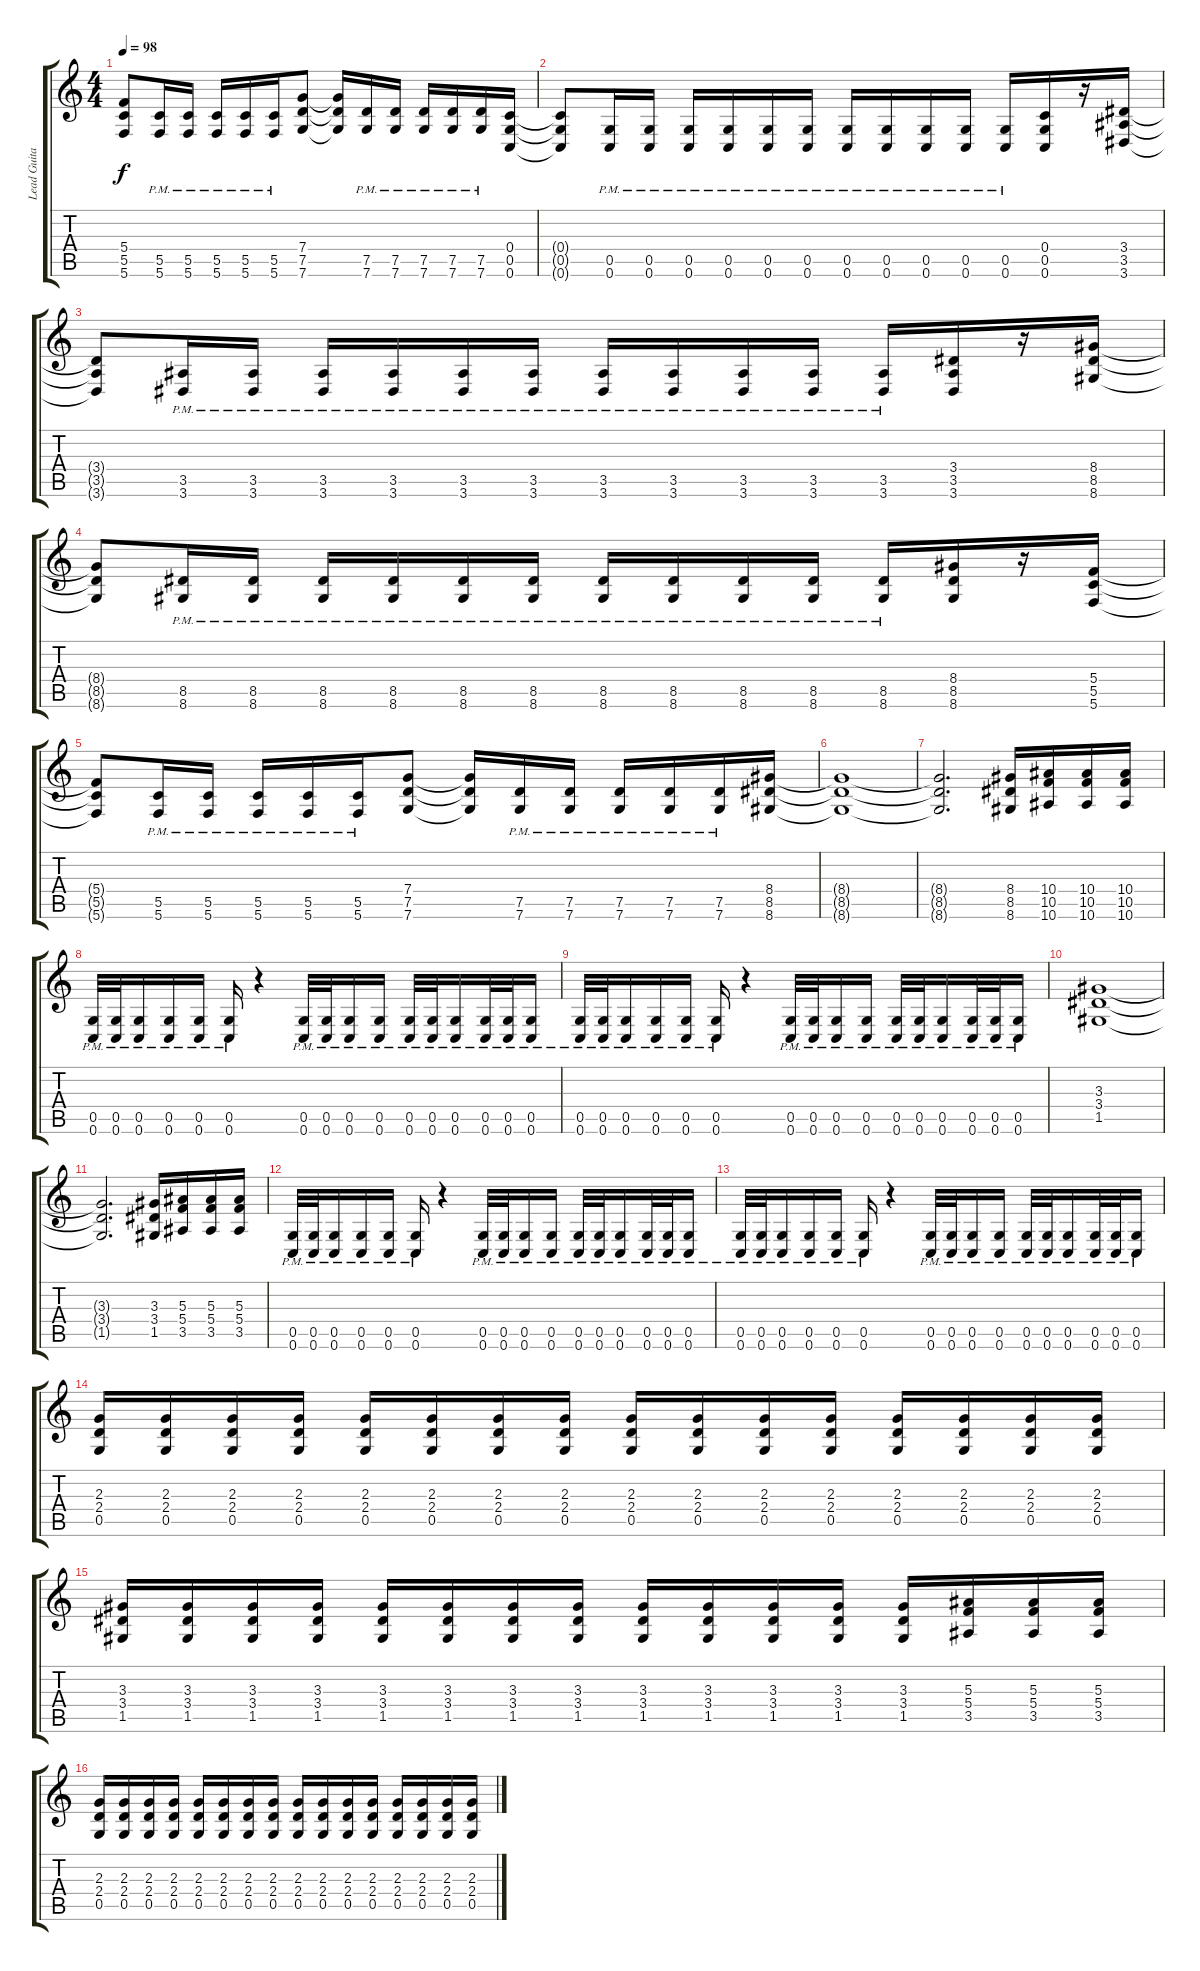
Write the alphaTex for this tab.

\track ("Lead Guitar" "Lead Guita") {instrument distortionguitar}
\staff {score tabs}
\tuning (D4 A3 F3 C3 G2 C2) {hide}
\ts (4 4)
\tempo 98
\clef g2
\ks c
(5.4{t} 5.5{t} 5.6{t}).8{dy f} (5.5{pm} 5.6{pm}).16 (5.5{pm} 5.6{pm}).16 (5.5{pm} 5.6{pm}).16 (5.5{pm} 5.6{pm}).16 (5.5{pm} 5.6{pm}).16 (7.4 7.5 7.6).8 (7.4{t} 7.5{t} 7.6{t}).16 (7.5{pm} 7.6{pm}).16 (7.5{pm} 7.6{pm}).16 (7.5{pm} 7.6{pm}).16 (7.5{pm} 7.6{pm}).16 (7.5{pm} 7.6{pm}).16 (0.4 0.5 0.6).16 |
(0.4{t} 0.5{t} 0.6{t}).8 (0.5{pm} 0.6{pm}).16 (0.5{pm} 0.6{pm}).16 (0.5{pm} 0.6{pm}).16 (0.5{pm} 0.6{pm}).16 (0.5{pm} 0.6{pm}).16 (0.5{pm} 0.6{pm}).16 (0.5{pm} 0.6{pm}).16 (0.5{pm} 0.6{pm}).16 (0.5{pm} 0.6{pm}).16 (0.5{pm} 0.6{pm}).16 (0.5{pm} 0.6{pm}).16 (0.4 0.5 0.6).16 r.16 (3.4 3.5 3.6).16 |
(3.4{t} 3.5{t} 3.6{t}).8 (3.5{pm} 3.6{pm}).16 (3.5{pm} 3.6{pm}).16 (3.5{pm} 3.6{pm}).16 (3.5{pm} 3.6{pm}).16 (3.5{pm} 3.6{pm}).16 (3.5{pm} 3.6{pm}).16 (3.5{pm} 3.6{pm}).16 (3.5{pm} 3.6{pm}).16 (3.5{pm} 3.6{pm}).16 (3.5{pm} 3.6{pm}).16 (3.5{pm} 3.6{pm}).16 (3.4 3.5 3.6).16 r.16 (8.4 8.5 8.6).16 |
(8.4{t} 8.5{t} 8.6{t}).8 (8.5{pm} 8.6{pm}).16 (8.5{pm} 8.6{pm}).16 (8.5{pm} 8.6{pm}).16 (8.5{pm} 8.6{pm}).16 (8.5{pm} 8.6{pm}).16 (8.5{pm} 8.6{pm}).16 (8.5{pm} 8.6{pm}).16 (8.5{pm} 8.6{pm}).16 (8.5{pm} 8.6{pm}).16 (8.5{pm} 8.6{pm}).16 (8.5{pm} 8.6{pm}).16 (8.4 8.5 8.6).16 r.16 (5.4 5.5 5.6).16 |
(5.4{t} 5.5{t} 5.6{t}).8 (5.5{pm} 5.6{pm}).16 (5.5{pm} 5.6{pm}).16 (5.5{pm} 5.6{pm}).16 (5.5{pm} 5.6{pm}).16 (5.5{pm} 5.6{pm}).16 (7.4 7.5 7.6).8 (7.4{t} 7.5{t} 7.6{t}).16 (7.5{pm} 7.6{pm}).16 (7.5{pm} 7.6{pm}).16 (7.5{pm} 7.6{pm}).16 (7.5{pm} 7.6{pm}).16 (7.5{pm} 7.6{pm}).16 (8.4 8.5 8.6).16 |
(8.4{t} 8.5{t} 8.6{t}).1 |
(8.4{t} 8.5{t} 8.6{t}).2{d} (8.4 8.5 8.6).16 (10.4 10.5 10.6).16 (10.4 10.5 10.6).16 (10.4 10.5 10.6).16 |
(0.5{pm} 0.6{pm}).32 (0.5{pm} 0.6{pm}).32 (0.5{pm} 0.6{pm}).16 (0.5{pm} 0.6{pm}).16 (0.5{pm} 0.6{pm}).16 (0.5{pm} 0.6{pm}).16 r.4 (0.5{pm} 0.6{pm}).32 (0.5{pm} 0.6{pm}).32 (0.5{pm} 0.6{pm}).16 (0.5{pm} 0.6{pm}).16 (0.5{pm} 0.6{pm}).32 (0.5{pm} 0.6{pm}).32 (0.5{pm} 0.6{pm}).16 (0.5{pm} 0.6{pm}).32 (0.5{pm} 0.6{pm}).32 (0.5{pm} 0.6{pm}).16 |
(0.5{pm} 0.6{pm}).32 (0.5{pm} 0.6{pm}).32 (0.5{pm} 0.6{pm}).16 (0.5{pm} 0.6{pm}).16 (0.5{pm} 0.6{pm}).16 (0.5{pm} 0.6{pm}).16 r.4 (0.5{pm} 0.6{pm}).32 (0.5{pm} 0.6{pm}).32 (0.5{pm} 0.6{pm}).16 (0.5{pm} 0.6{pm}).16 (0.5{pm} 0.6{pm}).32 (0.5{pm} 0.6{pm}).32 (0.5{pm} 0.6{pm}).16 (0.5{pm} 0.6{pm}).32 (0.5{pm} 0.6{pm}).32 (0.5{pm} 0.6{pm}).16 |
(3.3 3.4 1.5).1 |
(3.3{t} 3.4{t} 1.5{t}).2{d} (3.3 3.4 1.5).16 (5.3 5.4 3.5).16 (5.3 5.4 3.5).16 (5.3 5.4 3.5).16 |
(0.5{pm} 0.6{pm}).32 (0.5{pm} 0.6{pm}).32 (0.5{pm} 0.6{pm}).16 (0.5{pm} 0.6{pm}).16 (0.5{pm} 0.6{pm}).16 (0.5{pm} 0.6{pm}).16 r.4 (0.5{pm} 0.6{pm}).32 (0.5{pm} 0.6{pm}).32 (0.5{pm} 0.6{pm}).16 (0.5{pm} 0.6{pm}).16 (0.5{pm} 0.6{pm}).32 (0.5{pm} 0.6{pm}).32 (0.5{pm} 0.6{pm}).16 (0.5{pm} 0.6{pm}).32 (0.5{pm} 0.6{pm}).32 (0.5{pm} 0.6{pm}).16 |
(0.5{pm} 0.6{pm}).32 (0.5{pm} 0.6{pm}).32 (0.5{pm} 0.6{pm}).16 (0.5{pm} 0.6{pm}).16 (0.5{pm} 0.6{pm}).16 (0.5{pm} 0.6{pm}).16 r.4 (0.5{pm} 0.6{pm}).32 (0.5{pm} 0.6{pm}).32 (0.5{pm} 0.6{pm}).16 (0.5{pm} 0.6{pm}).16 (0.5{pm} 0.6{pm}).32 (0.5{pm} 0.6{pm}).32 (0.5{pm} 0.6{pm}).16 (0.5{pm} 0.6{pm}).32 (0.5{pm} 0.6{pm}).32 (0.5{pm} 0.6{pm}).16 |
(2.3 2.4 0.5).16 (2.3 2.4 0.5).16 (2.3 2.4 0.5).16 (2.3 2.4 0.5).16 (2.3 2.4 0.5).16 (2.3 2.4 0.5).16 (2.3 2.4 0.5).16 (2.3 2.4 0.5).16 (2.3 2.4 0.5).16 (2.3 2.4 0.5).16 (2.3 2.4 0.5).16 (2.3 2.4 0.5).16 (2.3 2.4 0.5).16 (2.3 2.4 0.5).16 (2.3 2.4 0.5).16 (2.3 2.4 0.5).16 |
(3.3 3.4 1.5).16 (3.3 3.4 1.5).16 (3.3 3.4 1.5).16 (3.3 3.4 1.5).16 (3.3 3.4 1.5).16 (3.3 3.4 1.5).16 (3.3 3.4 1.5).16 (3.3 3.4 1.5).16 (3.3 3.4 1.5).16 (3.3 3.4 1.5).16 (3.3 3.4 1.5).16 (3.3 3.4 1.5).16 (3.3 3.4 1.5).16 (5.3 5.4 3.5).16 (5.3 5.4 3.5).16 (5.3 5.4 3.5).16 |
(2.3 2.4 0.5).16 (2.3 2.4 0.5).16 (2.3 2.4 0.5).16 (2.3 2.4 0.5).16 (2.3 2.4 0.5).16 (2.3 2.4 0.5).16 (2.3 2.4 0.5).16 (2.3 2.4 0.5).16 (2.3 2.4 0.5).16 (2.3 2.4 0.5).16 (2.3 2.4 0.5).16 (2.3 2.4 0.5).16 (2.3 2.4 0.5).16 (2.3 2.4 0.5).16 (2.3 2.4 0.5).16 (2.3 2.4 0.5).16
